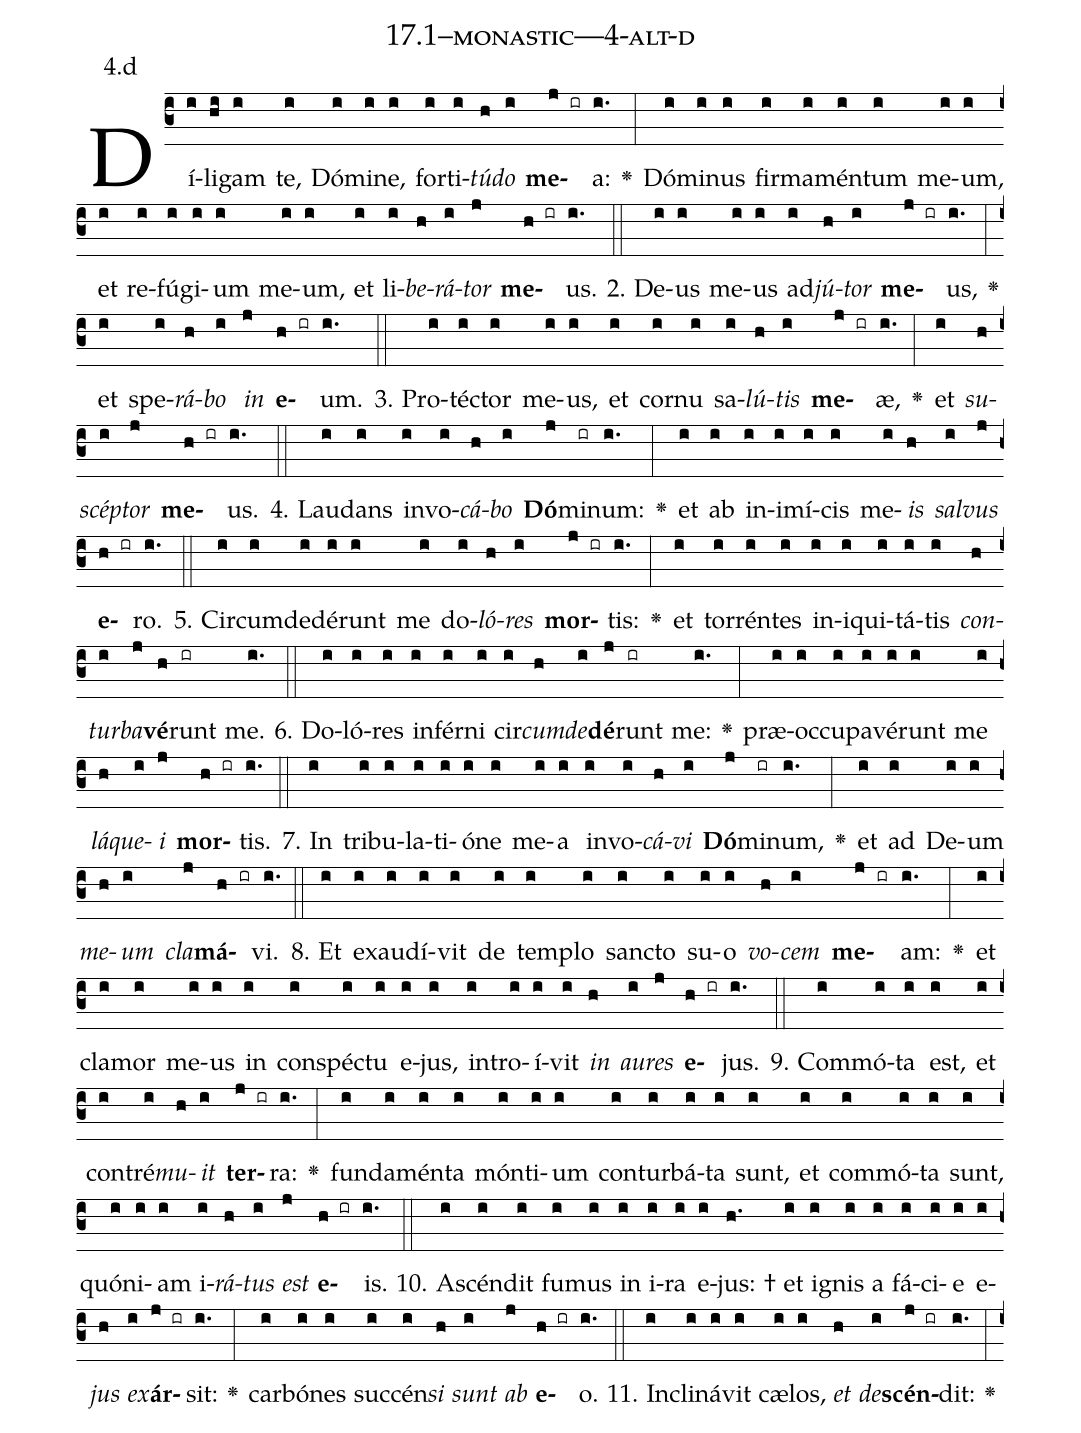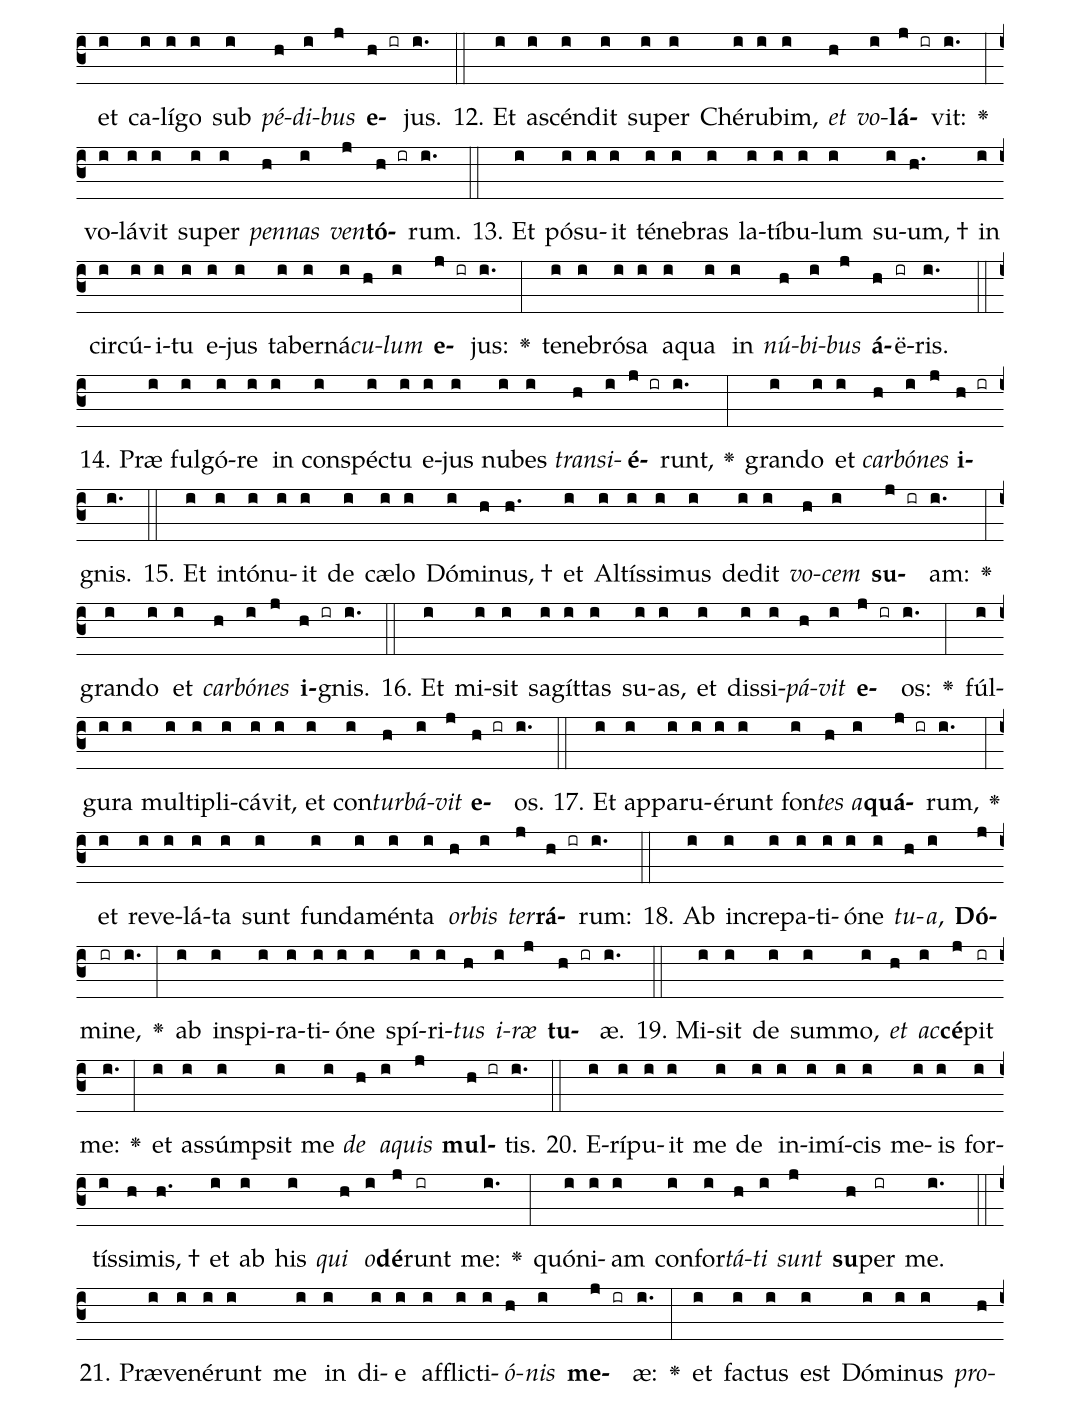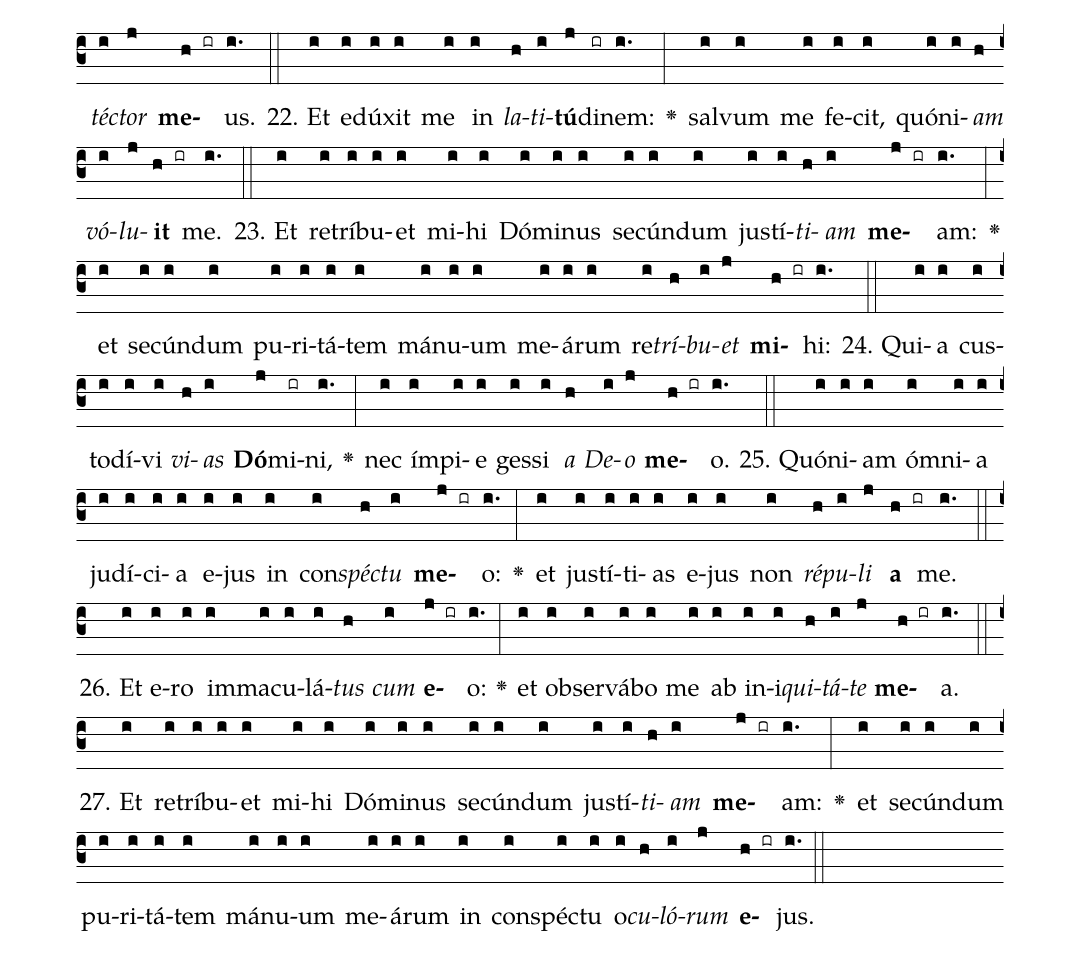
name: 17.1--monastic---4-alt-d;
annotation: 4.d;
%%
(c3)Dí(i)li(hi)gam(i) te,(i) Dó(i)mi(i)ne,(i) for(i)ti(i)<i>tú</i>(h)<i>do</i>(i) <b>me</b>(j ir)a:(i.) <v>\greheightstar</v>(:) Dó(i)mi(i)nus(i) fir(i)ma(i)mén(i)tum(i) me(i)um,(i) et(i) re(i)fú(i)gi(i)um(i) me(i)um,(i) et(i) li(i)<i>be</i>(h)<i>rá</i>(i)<i>tor</i>(j) <b>me</b>(h ir)us.(i.) (::)
2. De(i)us(i) me(i)us(i) ad(i)<i>jú</i>(h)<i>tor</i>(i) <b>me</b>(j ir)us,(i.) <v>\greheightstar</v>(:) et(i) spe(i)<i>rá</i>(h)<i>bo</i>(i) <i>in</i>(j) <b>e</b>(h ir)um.(i.) (::)
3. Pro(i)téc(i)tor(i) me(i)us,(i) et(i) cor(i)nu(i) sa(i)<i>lú</i>(h)<i>tis</i>(i) <b>me</b>(j ir)æ,(i.) <v>\greheightstar</v>(:) et(i) <i>su</i>(h)<i>scép</i>(i)<i>tor</i>(j) <b>me</b>(h ir)us.(i.) (::)
4. Lau(i)dans(i) in(i)vo(i)<i>cá</i>(h)<i>bo</i>(i) <b>Dó</b>(j)mi(ir)num:(i.) <v>\greheightstar</v>(:) et(i) ab(i) in(i)i(i)mí(i)cis(i) me(i)<i>is</i>(h) <i>sal</i>(i)<i>vus</i>(j) <b>e</b>(h ir)ro.(i.) (::)
5. Cir(i)cum(i)de(i)dé(i)runt(i) me(i) do(i)<i>ló</i>(h)<i>res</i>(i) <b>mor</b>(j ir)tis:(i.) <v>\greheightstar</v>(:) et(i) tor(i)rén(i)tes(i) in(i)i(i)qui(i)tá(i)tis(i) <i>con</i>(h)<i>tur</i>(i)<i>ba</i>(j)<b>vé</b>(h)runt(ir) me.(i.) (::)
6. Do(i)ló(i)res(i) in(i)fér(i)ni(i) cir(i)<i>cum</i>(h)<i>de</i>(i)<b>dé</b>(j)runt(ir) me:(i.) <v>\greheightstar</v>(:) præ(i)oc(i)cu(i)pa(i)vé(i)runt(i) me(i) <i>lá</i>(h)<i>que</i>(i)<i>i</i>(j) <b>mor</b>(h ir)tis.(i.) (::)
7. In(i) tri(i)bu(i)la(i)ti(i)ó(i)ne(i) me(i)a(i) in(i)vo(i)<i>cá</i>(h)<i>vi</i>(i) <b>Dó</b>(j)mi(ir)num,(i.) <v>\greheightstar</v>(:) et(i) ad(i) De(i)um(i) <i>me</i>(h)<i>um</i>(i) <i>cla</i>(j)<b>má</b>(h ir)vi.(i.) (::)
8. Et(i) ex(i)au(i)dí(i)vit(i) de(i) tem(i)plo(i) sanc(i)to(i) su(i)o(i) <i>vo</i>(h)<i>cem</i>(i) <b>me</b>(j ir)am:(i.) <v>\greheightstar</v>(:) et(i) cla(i)mor(i) me(i)us(i) in(i) con(i)spéc(i)tu(i) e(i)jus,(i) in(i)tro(i)í(i)vit(i) <i>in</i>(h) <i>au</i>(i)<i>res</i>(j) <b>e</b>(h ir)jus.(i.) (::)
9. Com(i)mó(i)ta(i) est,(i) et(i) con(i)tré(i)<i>mu</i>(h)<i>it</i>(i) <b>ter</b>(j ir)ra:(i.) <v>\greheightstar</v>(:) fun(i)da(i)mén(i)ta(i) món(i)ti(i)um(i) con(i)tur(i)bá(i)ta(i) sunt,(i) et(i) com(i)mó(i)ta(i) sunt,(i) quón(i)i(i)am(i) i(i)<i>rá</i>(h)<i>tus</i>(i) <i>est</i>(j) <b>e</b>(h ir)is.(i.) (::)
10. A(i)scén(i)dit(i) fu(i)mus(i) in(i) i(i)ra(i) e(i)jus: †(h.) et(i) i(i)gnis(i) a(i) fá(i)ci(i)e(i) e(i)<i>jus</i>(h) <i>ex</i>(i)<b>ár</b>(j ir)sit:(i.) <v>\greheightstar</v>(:) car(i)bó(i)nes(i) suc(i)cén(i)<i>si</i>(h) <i>sunt</i>(i) <i>ab</i>(j) <b>e</b>(h ir)o.(i.) (::)
11. In(i)cli(i)ná(i)vit(i) cæ(i)los,(i) <i>et</i>(h) <i>de</i>(i)<b>scén</b>(j ir)dit:(i.) <v>\greheightstar</v>(:) et(i) ca(i)lí(i)go(i) sub(i) <i>pé</i>(h)<i>di</i>(i)<i>bus</i>(j) <b>e</b>(h ir)jus.(i.) (::)
12. Et(i) a(i)scén(i)dit(i) su(i)per(i) Ché(i)ru(i)bim,(i) <i>et</i>(h) <i>vo</i>(i)<b>lá</b>(j ir)vit:(i.) <v>\greheightstar</v>(:) vo(i)lá(i)vit(i) su(i)per(i) <i>pen</i>(h)<i>nas</i>(i) <i>ven</i>(j)<b>tó</b>(h ir)rum.(i.) (::)
13. Et(i) pó(i)su(i)it(i) té(i)ne(i)bras(i) la(i)tí(i)bu(i)lum(i) su(i)um, †(h.) in(i) cir(i)cú(i)i(i)tu(i) e(i)jus(i) ta(i)ber(i)ná(i)<i>cu</i>(h)<i>lum</i>(i) <b>e</b>(j ir)jus:(i.) <v>\greheightstar</v>(:) te(i)ne(i)bró(i)sa(i) a(i)qua(i) in(i) <i>nú</i>(h)<i>bi</i>(i)<i>bus</i>(j) <b>á</b>(h)ë(ir)ris.(i.) (::)
14. Præ(i) ful(i)gó(i)re(i) in(i) con(i)spéc(i)tu(i) e(i)jus(i) nu(i)bes(i) <i>trans</i>(h)<i>i</i>(i)<b>é</b>(j ir)runt,(i.) <v>\greheightstar</v>(:) gran(i)do(i) et(i) <i>car</i>(h)<i>bó</i>(i)<i>nes</i>(j) <b>i</b>(h ir)gnis.(i.) (::)
15. Et(i) in(i)tó(i)nu(i)it(i) de(i) cæ(i)lo(i) Dó(i)mi(h)nus, †(h.) et(i) Al(i)tís(i)si(i)mus(i) de(i)dit(i) <i>vo</i>(h)<i>cem</i>(i) <b>su</b>(j ir)am:(i.) <v>\greheightstar</v>(:) gran(i)do(i) et(i) <i>car</i>(h)<i>bó</i>(i)<i>nes</i>(j) <b>i</b>(h ir)gnis.(i.) (::)
16. Et(i) mi(i)sit(i) sa(i)gít(i)tas(i) su(i)as,(i) et(i) dis(i)si(i)<i>pá</i>(h)<i>vit</i>(i) <b>e</b>(j ir)os:(i.) <v>\greheightstar</v>(:) fúl(i)gu(i)ra(i) mul(i)ti(i)pli(i)cá(i)vit,(i) et(i) con(i)<i>tur</i>(h)<i>bá</i>(i)<i>vit</i>(j) <b>e</b>(h ir)os.(i.) (::)
17. Et(i) ap(i)pa(i)ru(i)é(i)runt(i) fon(i)<i>tes</i>(h) <i>a</i>(i)<b>quá</b>(j ir)rum,(i.) <v>\greheightstar</v>(:) et(i) re(i)ve(i)lá(i)ta(i) sunt(i) fun(i)da(i)mén(i)ta(i) <i>or</i>(h)<i>bis</i>(i) <i>ter</i>(j)<b>rá</b>(h ir)rum:(i.) (::)
18. Ab(i) in(i)cre(i)pa(i)ti(i)ó(i)ne(i) <i>tu</i>(h)<i>a</i>,(i) <b>Dó</b>(j)mi(ir)ne,(i.) <v>\greheightstar</v>(:) ab(i) in(i)spi(i)ra(i)ti(i)ó(i)ne(i) spí(i)ri(i)<i>tus</i>(h) <i>i</i>(i)<i>ræ</i>(j) <b>tu</b>(h ir)æ.(i.) (::)
19. Mi(i)sit(i) de(i) sum(i)mo,(i) <i>et</i>(h) <i>ac</i>(i)<b>cé</b>(j)pit(ir) me:(i.) <v>\greheightstar</v>(:) et(i) as(i)súmp(i)sit(i) me(i) <i>de</i>(h) <i>a</i>(i)<i>quis</i>(j) <b>mul</b>(h ir)tis.(i.) (::)
20. E(i)rí(i)pu(i)it(i) me(i) de(i) in(i)i(i)mí(i)cis(i) me(i)is(i) for(i)tís(i)si(h)mis, †(h.) et(i) ab(i) his(i) <i>qui</i>(h) <i>o</i>(i)<b>dé</b>(j)runt(ir) me:(i.) <v>\greheightstar</v>(:) quón(i)i(i)am(i) con(i)for(i)<i>tá</i>(h)<i>ti</i>(i) <i>sunt</i>(j) <b>su</b>(h)per(ir) me.(i.) (::)
21. Præ(i)ve(i)né(i)runt(i) me(i) in(i) di(i)e(i) af(i)flic(i)ti(i)<i>ó</i>(h)<i>nis</i>(i) <b>me</b>(j ir)æ:(i.) <v>\greheightstar</v>(:) et(i) fac(i)tus(i) est(i) Dó(i)mi(i)nus(i) <i>pro</i>(h)<i>téc</i>(i)<i>tor</i>(j) <b>me</b>(h ir)us.(i.) (::)
22. Et(i) e(i)dú(i)xit(i) me(i) in(i) <i>la</i>(h)<i>ti</i>(i)<b>tú</b>(j)di(ir)nem:(i.) <v>\greheightstar</v>(:) sal(i)vum(i) me(i) fe(i)cit,(i) quón(i)i(i)<i>am</i>(h) <i>vó</i>(i)<i>lu</i>(j)<b>it</b>(h ir) me.(i.) (::)
23. Et(i) re(i)trí(i)bu(i)et(i) mi(i)hi(i) Dó(i)mi(i)nus(i) se(i)cún(i)dum(i) jus(i)tí(i)<i>ti</i>(h)<i>am</i>(i) <b>me</b>(j ir)am:(i.) <v>\greheightstar</v>(:) et(i) se(i)cún(i)dum(i) pu(i)ri(i)tá(i)tem(i) má(i)nu(i)um(i) me(i)á(i)rum(i) re(i)<i>trí</i>(h)<i>bu</i>(i)<i>et</i>(j) <b>mi</b>(h ir)hi:(i.) (::)
24. Qui(i)a(i) cus(i)to(i)dí(i)vi(i) <i>vi</i>(h)<i>as</i>(i) <b>Dó</b>(j)mi(ir)ni,(i.) <v>\greheightstar</v>(:) nec(i) ím(i)pi(i)e(i) ges(i)si(i) <i>a</i>(h) <i>De</i>(i)<i>o</i>(j) <b>me</b>(h ir)o.(i.) (::)
25. Quón(i)i(i)am(i) óm(i)ni(i)a(i) ju(i)dí(i)ci(i)a(i) e(i)jus(i) in(i) con(i)<i>spéc</i>(h)<i>tu</i>(i) <b>me</b>(j ir)o:(i.) <v>\greheightstar</v>(:) et(i) jus(i)tí(i)ti(i)as(i) e(i)jus(i) non(i) <i>ré</i>(h)<i>pu</i>(i)<i>li</i>(j) <b>a</b>(h ir) me.(i.) (::)
26. Et(i) e(i)ro(i) im(i)ma(i)cu(i)lá(i)<i>tus</i>(h) <i>cum</i>(i) <b>e</b>(j ir)o:(i.) <v>\greheightstar</v>(:) et(i) ob(i)ser(i)vá(i)bo(i) me(i) ab(i) in(i)i(i)<i>qui</i>(h)<i>tá</i>(i)<i>te</i>(j) <b>me</b>(h ir)a.(i.) (::)
27. Et(i) re(i)trí(i)bu(i)et(i) mi(i)hi(i) Dó(i)mi(i)nus(i) se(i)cún(i)dum(i) jus(i)tí(i)<i>ti</i>(h)<i>am</i>(i) <b>me</b>(j ir)am:(i.) <v>\greheightstar</v>(:) et(i) se(i)cún(i)dum(i) pu(i)ri(i)tá(i)tem(i) má(i)nu(i)um(i) me(i)á(i)rum(i) in(i) con(i)spéc(i)tu(i) o(i)<i>cu</i>(h)<i>ló</i>(i)<i>rum</i>(j) <b>e</b>(h ir)jus.(i.) (::)
